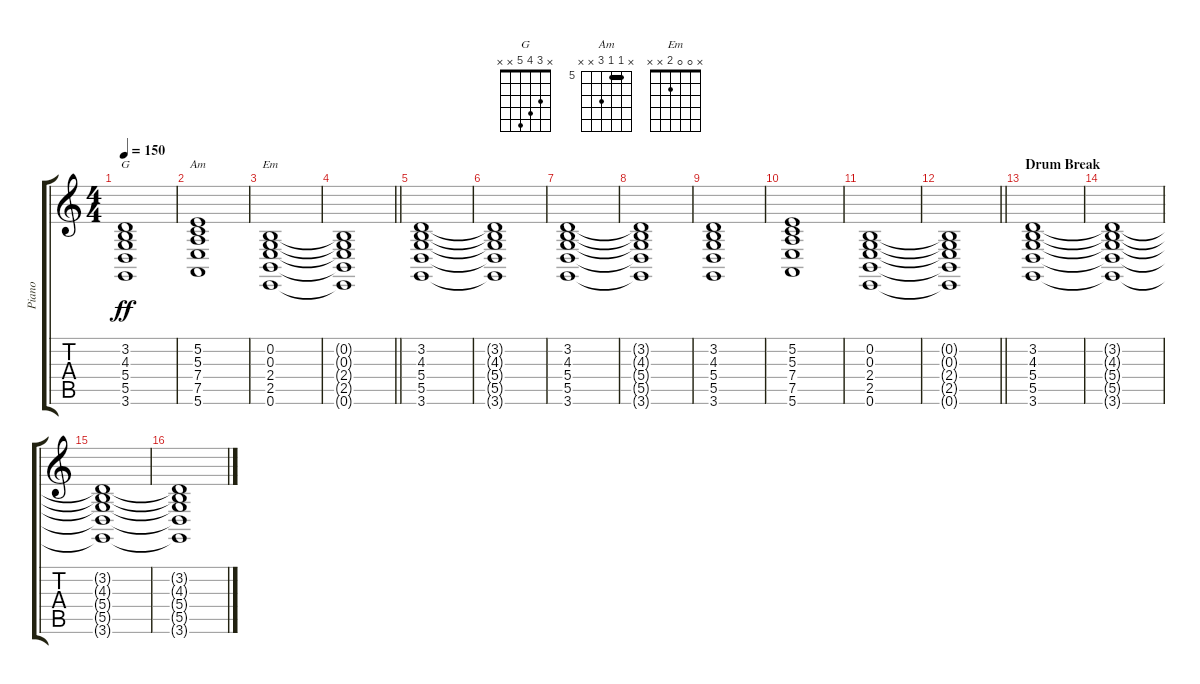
\track ("Piano" "Piano") {instrument acousticgrandpiano}
\staff {score tabs}
\tuning (E4 B3 G3 D3 A2 E2) {hide}
\chord ("G" x 3 4 5 x x)
\chord ("Am" x 5 5 7 x x) {firstfret 5 barre 5}
\chord ("Em" x 0 0 2 x x)
\ts (4 4)
\tempo 150
\clef g2
\ks c
(3.2 4.3 5.4 5.5 3.6).1{ch "G" dy ff} |
(5.2 5.3 7.4 7.5 5.6).1{ch "Am"} |
(0.2 0.3 2.4 2.5 0.6).1{ch "Em"} |
\barLineRight lightlight
(0.2{t} 0.3{t} 2.4{t} 2.5{t} 0.6{t}).1 |
(3.2 4.3 5.4 5.5 3.6).1 |
(3.2{t} 4.3{t} 5.4{t} 5.5{t} 3.6{t}).1 |
(3.2 4.3 5.4 5.5 3.6).1 |
(3.2{t} 4.3{t} 5.4{t} 5.5{t} 3.6{t}).1 |
(3.2 4.3 5.4 5.5 3.6).1 |
(5.2 5.3 7.4 7.5 5.6).1 |
(0.2 0.3 2.4 2.5 0.6).1 |
\barLineRight lightlight
(0.2{t} 0.3{t} 2.4{t} 2.5{t} 0.6{t}).1 |
\section ("" "Drum Break")
(3.2 4.3 5.4 5.5 3.6).1 |
(3.2{t} 4.3{t} 5.4{t} 5.5{t} 3.6{t}).1 |
(3.2{t} 4.3{t} 5.4{t} 5.5{t} 3.6{t}).1 |
(3.2{t} 4.3{t} 5.4{t} 5.5{t} 3.6{t}).1
